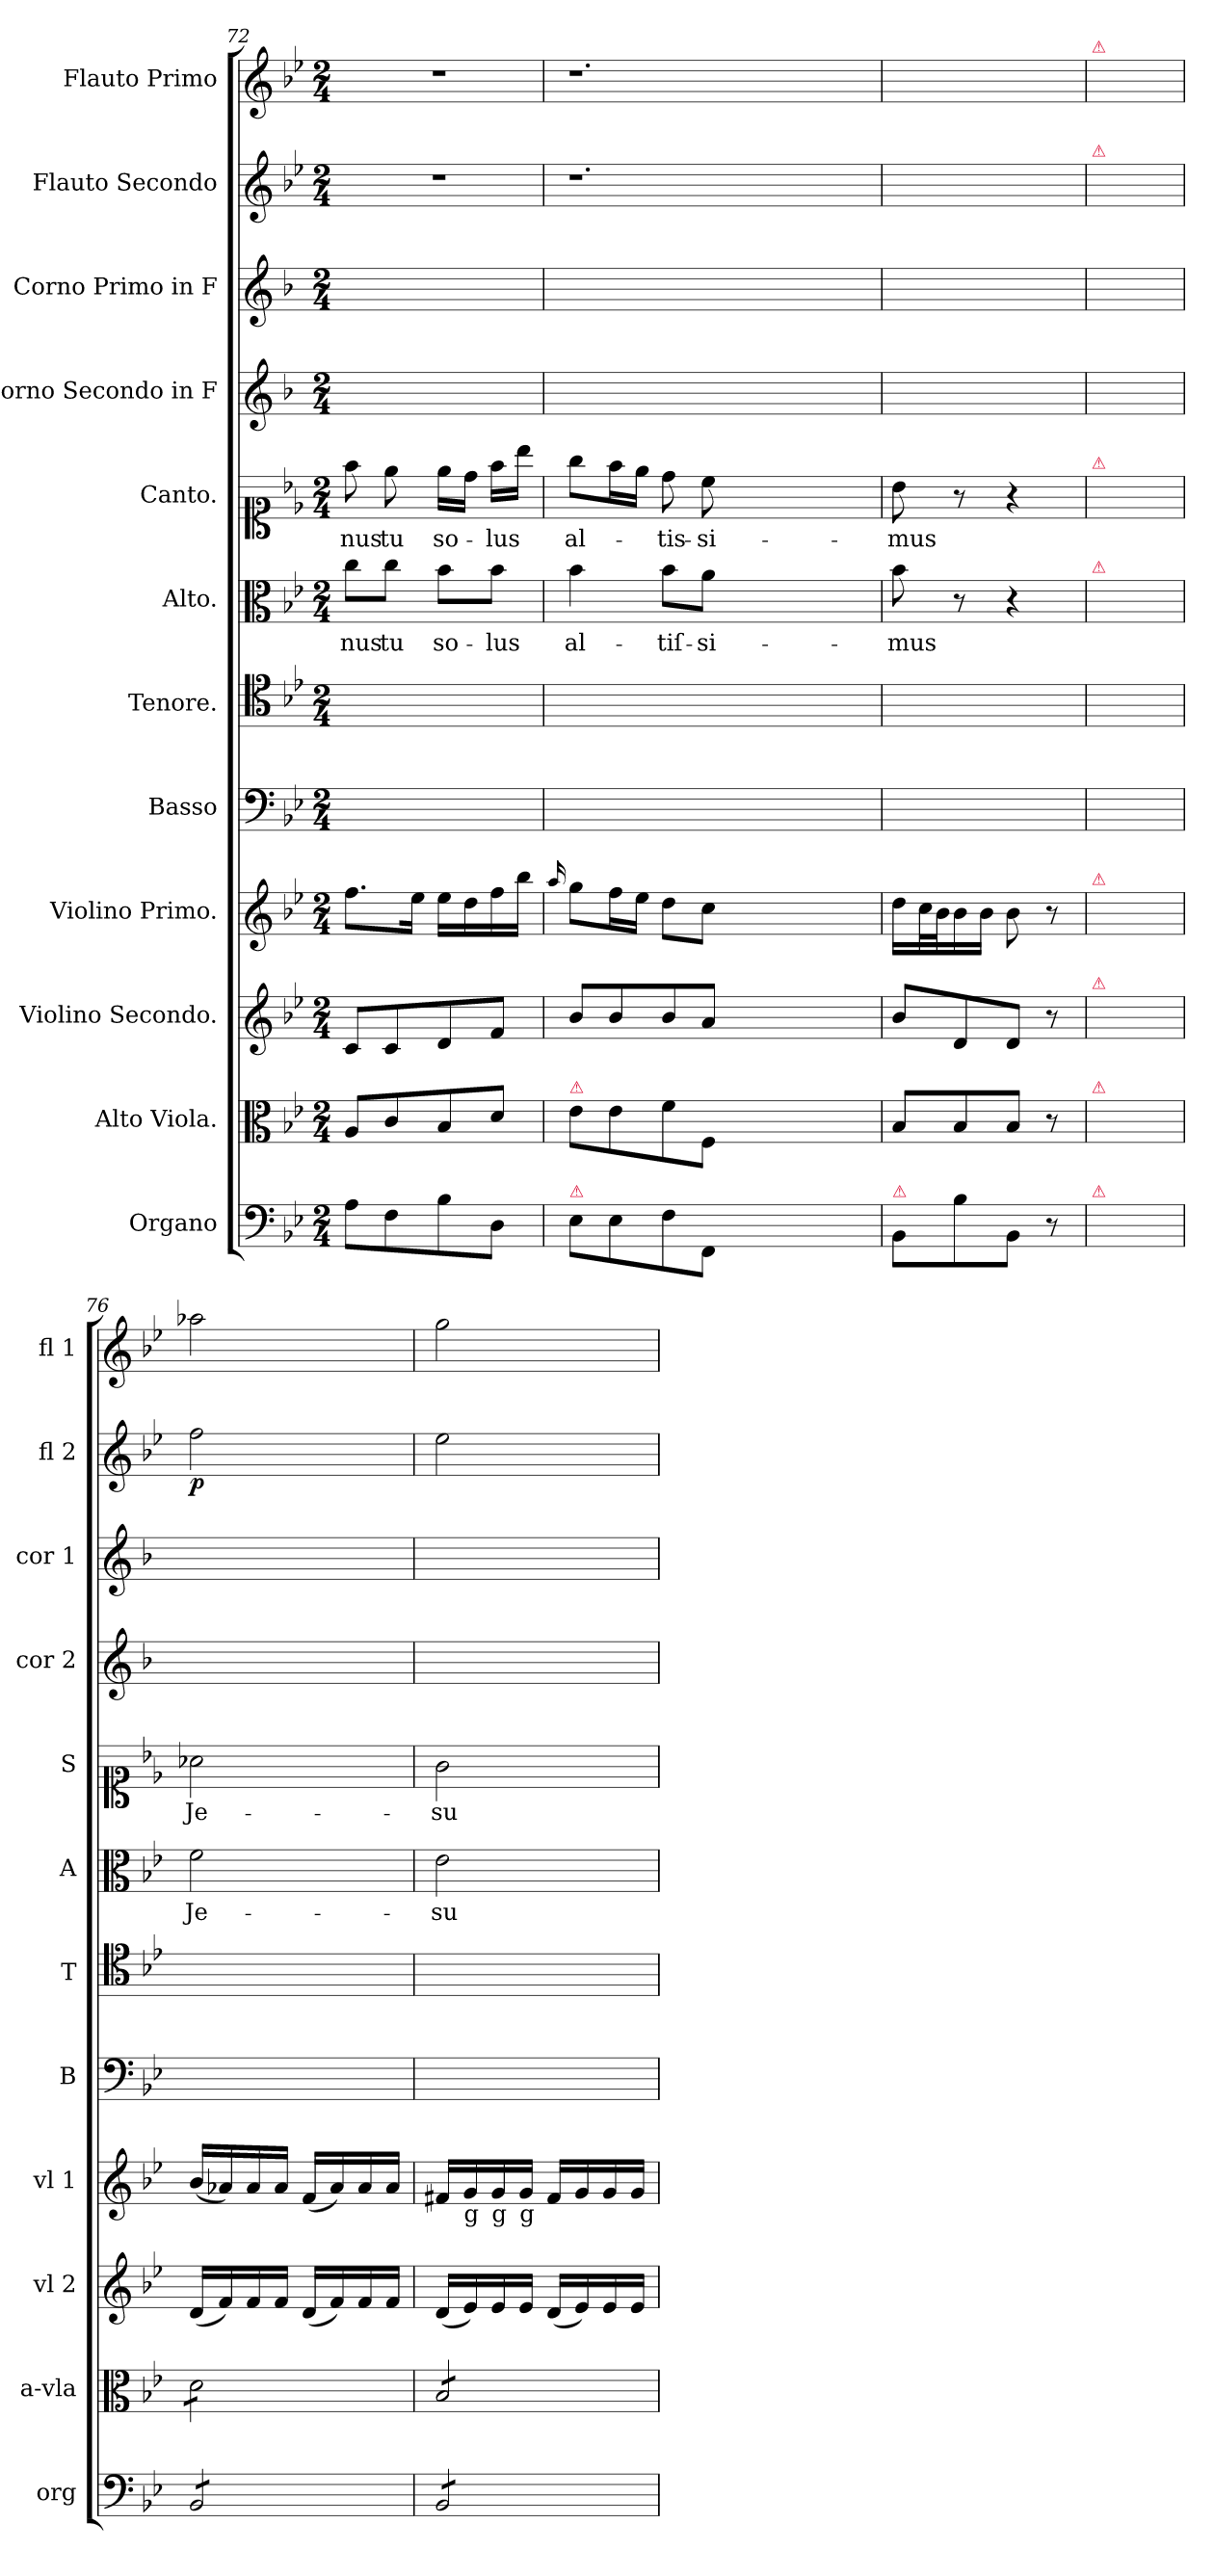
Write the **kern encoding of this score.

**kern	**kern	**kern	**kern	**kern	**kern	**kern	**text	**kern	**text	**kern	**kern	**kern	**dynam	**kern
*part12	*part11	*part10	*part9	*part8	*part7	*part6	*part6	*part5	*part5	*part4	*part3	*part2	*part2	*part1
*staff12	*staff11	*staff10	*staff9	*staff8	*staff7	*staff6	*staff6	*staff5	*staff5	*staff4	*staff3	*staff2	*staff2	*staff1
*I"Organo	*I"Alto Viola.	*I"Violino Secondo.	*I"Violino Primo.	*I"Basso	*I"Tenore.	*I"Alto.	*	*I"Canto.	*	*I"Corno Secondo in F	*I"Corno Primo in F	*I"Flauto Secondo	*	*I"Flauto Primo
*I'org	*I'a-vla	*I'vl 2	*I'vl 1	*I'B	*I'T	*I'A	*	*I'S	*	*I'cor 2	*I'cor 1	*I'fl 2	*	*I'fl 1
*clefF4	*clefC3	*clefG2	*clefG2	*clefF4	*clefC4	*clefC3	*	*clefC1	*	*clefG2	*clefG2	*clefG2	*	*clefG2
*	*	*	*	*	*	*	*	*	*	*ITrd4c7	*ITrd4c7	*	*	*
*k[b-e-]	*k[b-e-]	*k[b-e-]	*k[b-e-]	*k[b-e-]	*k[b-e-]	*k[b-e-]	*	*k[b-e-]	*	*k[b-e-]	*k[b-e-]	*k[b-e-]	*	*k[b-e-]
*B-:	*B-:	*B-:	*B-:	*B-:	*B-:	*B-:	*	*B-:	*	*B-:	*B-:	*B-:	*	*B-:
*M2/4	*M2/4	*M2/4	*M2/4	*M2/4	*M2/4	*M2/4	*	*M2/4	*	*M2/4	*M2/4	*M2/4	*	*M2/4
=72	=72	=72	=72	=72	=72	=72	=72	=72	=72	=72	=72	=72	=72	=72
8A\L	8A/L	8c/L	8.ff\L	2ryy	2ryy	8cc\L	-nus	8ff\	-nus	2ryy	2ryy	2r	.	2r
8F\	8c/	8c/	.	.	.	8cc\J	tu	8ee-\	tu	.	.	.	.	.
.	.	.	16ee-\Jk	.	.	.	.	.	.	.	.	.	.	.
8B-\	8B-/	8d/	16ee-\LL	.	.	8b-\L	so-	16ee-\LL	so-	.	.	.	.	.
.	.	.	16dd\	.	.	.	.	16dd\JJ	.	.	.	.	.	.
8D\J	8d/J	8f/J	16ff\	.	.	8b-\J	-lus	16ff\LL	-lus	.	.	.	.	.
.	.	.	16bb-\JJ	.	.	.	.	16bb-\JJ	.	.	.	.	.	.
=73	=73	=73	=73	=73	=73	=73	=73	=73	=73	=73	=73	=73	=73	=73
.	.	.	16qqaa/	.	.	.	.	.	.	.	.	.	.	.
!	!LO:TX:a:color=crimson:t=⚠	!	!	!	!	!	!	!	!	!	!	!	!	!
!LO:TX:a:color=crimson:t=⚠	!	!	!	!	!	!	!	!	!	!	!	!	!	!
8E-\L	8e-\L	8b-/L	8gg\L	2ryy	2ryy	4b-\	al-	8gg\L	al-	2ryy	2ryy	1.r	.	1.r
8E-\	8e-\	8b-/	16ff\L	.	.	.	.	16ff\L	.	.	.	.	.	.
.	.	.	16ee-\JJ	.	.	.	.	16ee-\JJ	.	.	.	.	.	.
8F\	8f\	8b-/	8dd\L	.	.	8b-\L	-tiſ-	8dd\	-tis-	.	.	.	.	.
8FF/J	8F/J	8a/J	8cc\J	.	.	8a\J	-si-	8cc\	-si-	.	.	.	.	.
1ryy	1ryy	1ryy	1ryy	1ryy	1ryy	1ryy	.	1ryy	.	1ryy	1ryy	.	.	.
=74	=74	=74	=74	=74	=74	=74	=74	=74	=74	=74	=74	=74	=74	=74
!LO:TX:a:color=crimson:t=⚠	!	!	!	!	!	!	!	!	!	!	!	!	!	!
8BB-\L	8B-/L	8b-/L	16dd\LL	2ryy	2ryy	8b-\	-mus	8b-\	-mus	2ryy	2ryy	2ryy	.	2ryy
.	.	.	32cc\L	.	.	.	.	.	.	.	.	.	.	.
.	.	.	32b-\J	.	.	.	.	.	.	.	.	.	.	.
8B-\	8B-/	8d/	16b-\	.	.	8r	.	8r	.	.	.	.	.	.
.	.	.	16b-\JJ	.	.	.	.	.	.	.	.	.	.	.
8BB-/J	8B-/J	8d/J	8b-\	.	.	4r	.	4r	.	.	.	.	.	.
8r	8r	8r	8r	.	.	.	.	.	.	.	.	.	.	.
=75	=75	=75	=75	=75	=75	=75	=75	=75	=75	=75	=75	=75	=75	=75
!	!	!	!	!	!	!	!	!	!	!	!	!	!	!LO:TX:a:color=crimson:t=⚠
!	!	!	!	!	!	!	!	!	!	!	!	!LO:TX:a:color=crimson:t=⚠	!	!
!	!	!	!	!	!	!	!	!LO:TX:a:color=crimson:t=⚠	!	!	!	!	!	!
!	!	!	!	!	!	!LO:TX:a:color=crimson:t=⚠	!	!	!	!	!	!	!	!
!	!	!	!LO:TX:a:color=crimson:t=⚠	!	!	!	!	!	!	!	!	!	!	!
!	!	!LO:TX:a:color=crimson:t=⚠	!	!	!	!	!	!	!	!	!	!	!	!
!	!LO:TX:a:color=crimson:t=⚠	!	!	!	!	!	!	!	!	!	!	!	!	!
!LO:TX:a:color=crimson:t=⚠	!	!	!	!	!	!	!	!	!	!	!	!	!	!
2ryy	2ryy	2ryy	2ryy	2ryy	2ryy	2ryy	.	2ryy	.	2ryy	2ryy	2ryy	.	2ryy
=76	=76	=76	=76	=76	=76	=76	=76	=76	=76	=76	=76	=76	=76	=76
*tremolo	*	*	*	*	*	*	*	*	*	*	*	*	*	*
*	*tremolo	*	*	*	*	*	*	*	*	*	*	*	*	*
8BB-/L	8d\L	(16d/LL	(16b-/LL	2ryy	2ryy	2f\	Je-	2a-X\	Je-	2ryy	2ryy	2ff\	p	2aa-X\
.	.	16f/)	16a-X/)	.	.	.	.	.	.	.	.	.	.	.
8BB-/	8d\	16f/	16a-/	.	.	.	.	.	.	.	.	.	.	.
.	.	16f/JJ	16a-/JJ	.	.	.	.	.	.	.	.	.	.	.
8BB-/	8d\	(16d/LL	(16f/LL	.	.	.	.	.	.	.	.	.	.	.
.	.	16f/)	16a-/)	.	.	.	.	.	.	.	.	.	.	.
8BB-/J	8d\J	16f/	16a-/	.	.	.	.	.	.	.	.	.	.	.
.	.	16f/JJ	16a-/JJ	.	.	.	.	.	.	.	.	.	.	.
=77	=77	=77	=77	=77	=77	=77	=77	=77	=77	=77	=77	=77	=77	=77
8BB-/L	8B-/L	(16d/LL	16f#X/LL	2ryy	2ryy	2e-\	-su	2g\	-su	2ryy	2ryy	2ee-\	.	2gg\
!	!	!	!LO:TX:b:t=g	!	!	!	!	!	!	!	!	!	!	!
.	.	16e-/)	16g/	.	.	.	.	.	.	.	.	.	.	.
!	!	!	!LO:TX:b:t=g	!	!	!	!	!	!	!	!	!	!	!
8BB-/	8B-/	16e-/	16g/	.	.	.	.	.	.	.	.	.	.	.
!	!	!	!LO:TX:b:t=g	!	!	!	!	!	!	!	!	!	!	!
.	.	16e-/JJ	16g/JJ	.	.	.	.	.	.	.	.	.	.	.
8BB-/	8B-/	(16d/LL	16f#/LL	.	.	.	.	.	.	.	.	.	.	.
.	.	16e-/)	16g/	.	.	.	.	.	.	.	.	.	.	.
8BB-/J	8B-/J	16e-/	16g/	.	.	.	.	.	.	.	.	.	.	.
*	*Xtremolo	*	*	*	*	*	*	*	*	*	*	*	*	*
*Xtremolo	*	*	*	*	*	*	*	*	*	*	*	*	*	*
.	.	16e-/JJ	16g/JJ	.	.	.	.	.	.	.	.	.	.	.
=	=	=	=	=	=	=	=	=	=	=	=	=	=	=
*-	*-	*-	*-	*-	*-	*-	*-	*-	*-	*-	*-	*-	*-	*-
